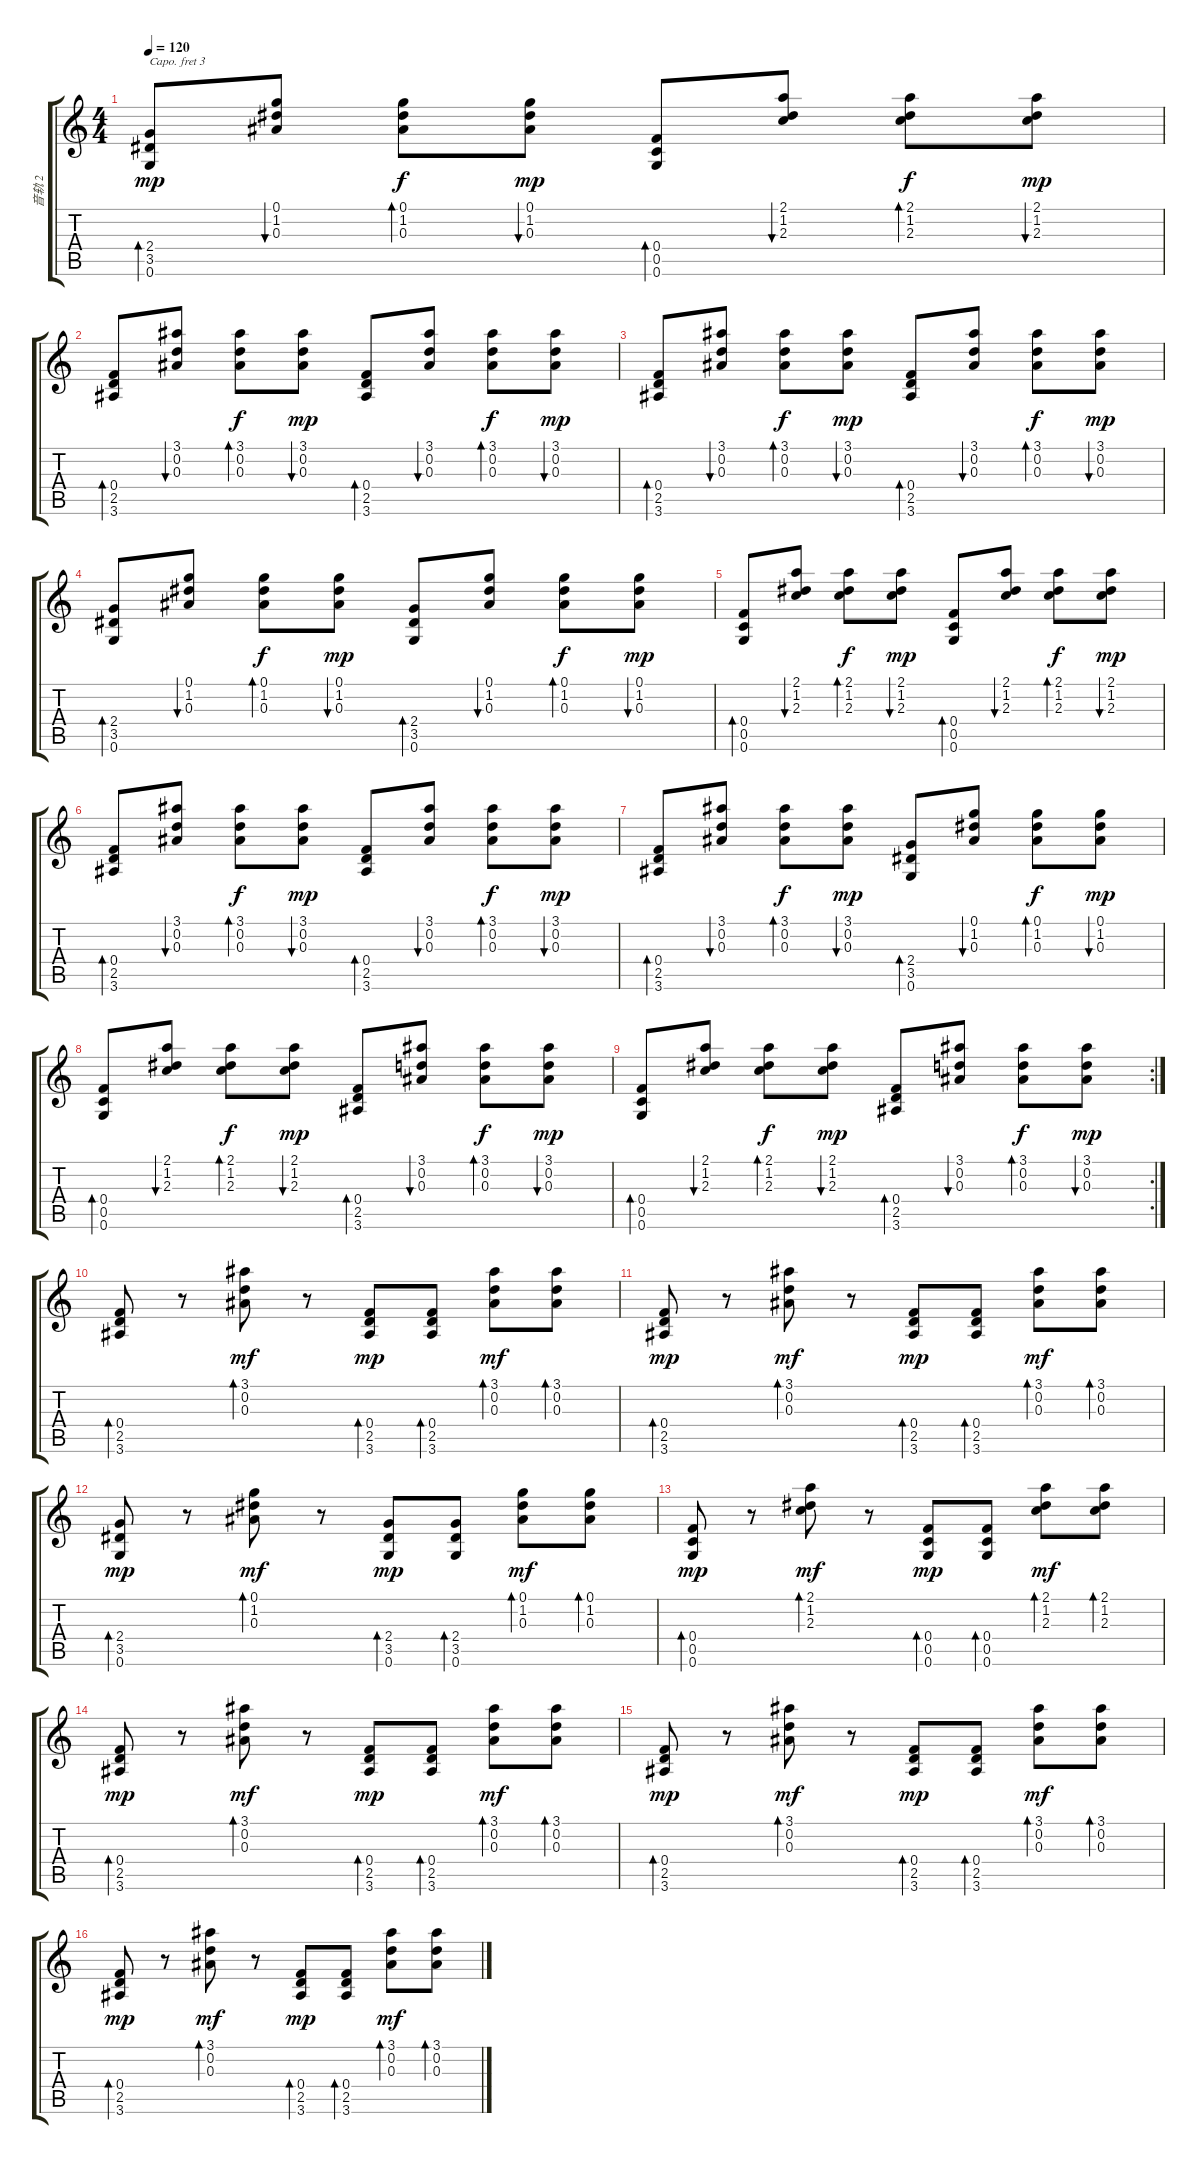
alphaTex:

\track ("音轨 2" "音轨 2") {instrument acousticguitarsteel}
\staff {score tabs}
\capo 3
\tuning (E4 B3 G3 D3 A2 E2) {hide}
\ts (4 4)
\tempo 120
\clef g2
\ks c
(2.4 3.5 0.6).8{bd 30 dy mp} (0.1 1.2 0.3).8{bu 30} (0.1 1.2 0.3).8{bd 30 dy f} (0.1 1.2 0.3).8{bu 30 dy mp} (0.4 0.5 0.6).8{bd 30} (2.1 1.2 2.3).8{bu 30} (2.1 1.2 2.3).8{bd 30 dy f} (2.1 1.2 2.3).8{bu 30 dy mp} |
(0.4 2.5 3.6).8{bd 30} (3.1 0.2 0.3).8{bu 30} (3.1 0.2 0.3).8{bd 30 dy f} (3.1 0.2 0.3).8{bu 30 dy mp} (0.4 2.5 3.6).8{bd 30} (3.1 0.2 0.3).8{bu 30} (3.1 0.2 0.3).8{bd 30 dy f} (3.1 0.2 0.3).8{bu 30 dy mp} |
(0.4 2.5 3.6).8{bd 30} (3.1 0.2 0.3).8{bu 30} (3.1 0.2 0.3).8{bd 30 dy f} (3.1 0.2 0.3).8{bu 30 dy mp} (0.4 2.5 3.6).8{bd 30} (3.1 0.2 0.3).8{bu 30} (3.1 0.2 0.3).8{bd 30 dy f} (3.1 0.2 0.3).8{bu 30 dy mp} |
(2.4 3.5 0.6).8{bd 30} (0.1 1.2 0.3).8{bu 30} (0.1 1.2 0.3).8{bd 30 dy f} (0.1 1.2 0.3).8{bu 30 dy mp} (2.4 3.5 0.6).8{bd 30} (0.1 1.2 0.3).8{bu 30} (0.1 1.2 0.3).8{bd 30 dy f} (0.1 1.2 0.3).8{bu 30 dy mp} |
(0.4 0.5 0.6).8{bd 30} (2.1 1.2 2.3).8{bu 30} (2.1 1.2 2.3).8{bd 30 dy f} (2.1 1.2 2.3).8{bu 30 dy mp} (0.4 0.5 0.6).8{bd 30} (2.1 1.2 2.3).8{bu 30} (2.1 1.2 2.3).8{bd 30 dy f} (2.1 1.2 2.3).8{bu 30 dy mp} |
(0.4 2.5 3.6).8{bd 30} (3.1 0.2 0.3).8{bu 30} (3.1 0.2 0.3).8{bd 30 dy f} (3.1 0.2 0.3).8{bu 30 dy mp} (0.4 2.5 3.6).8{bd 30} (3.1 0.2 0.3).8{bu 30} (3.1 0.2 0.3).8{bd 30 dy f} (3.1 0.2 0.3).8{bu 30 dy mp} |
(0.4 2.5 3.6).8{bd 30} (3.1 0.2 0.3).8{bu 30} (3.1 0.2 0.3).8{bd 30 dy f} (3.1 0.2 0.3).8{bu 30 dy mp} (2.4 3.5 0.6).8{bd 30} (0.1 1.2 0.3).8{bu 30} (0.1 1.2 0.3).8{bd 30 dy f} (0.1 1.2 0.3).8{bu 30 dy mp} |
(0.4 0.5 0.6).8{bd 30} (2.1 1.2 2.3).8{bu 30} (2.1 1.2 2.3).8{bd 30 dy f} (2.1 1.2 2.3).8{bu 30 dy mp} (0.4 2.5 3.6).8{bd 30} (3.1 0.2 0.3).8{bu 30} (3.1 0.2 0.3).8{bd 30 dy f} (3.1 0.2 0.3).8{bu 30 dy mp} |
\rc 2
(0.4 0.5 0.6).8{bd 30} (2.1 1.2 2.3).8{bu 30} (2.1 1.2 2.3).8{bd 30 dy f} (2.1 1.2 2.3).8{bu 30 dy mp} (0.4 2.5 3.6).8{bd 30} (3.1 0.2 0.3).8{bu 30} (3.1 0.2 0.3).8{bd 30 dy f} (3.1 0.2 0.3).8{bu 30 dy mp} |
(0.4 2.5 3.6).8{bd 30} r.8 (3.1 0.2 0.3).8{bd 30 dy mf} r.8 (0.4 2.5 3.6).8{bd 30 dy mp} (0.4 2.5 3.6).8{bd 30} (3.1 0.2 0.3).8{bd 30 dy mf} (3.1 0.2 0.3).8{bd 60} |
(0.4 2.5 3.6).8{bd 30 dy mp} r.8 (3.1 0.2 0.3).8{bd 30 dy mf} r.8 (0.4 2.5 3.6).8{bd 30 dy mp} (0.4 2.5 3.6).8{bd 30} (3.1 0.2 0.3).8{bd 30 dy mf} (3.1 0.2 0.3).8{bd 60} |
(2.4 3.5 0.6).8{bd 30 dy mp} r.8 (0.1 1.2 0.3).8{bd 30 dy mf} r.8 (2.4 3.5 0.6).8{bd 30 dy mp} (2.4 3.5 0.6).8{bd 30} (0.1 1.2 0.3).8{bd 30 dy mf} (0.1 1.2 0.3).8{bd 60} |
(0.4 0.5 0.6).8{bd 30 dy mp} r.8 (2.1 1.2 2.3).8{bd 30 dy mf} r.8 (0.4 0.5 0.6).8{bd 30 dy mp} (0.4 0.5 0.6).8{bd 30} (2.1 1.2 2.3).8{bd 30 dy mf} (2.1 1.2 2.3).8{bd 60} |
(0.4 2.5 3.6).8{bd 30 dy mp} r.8 (3.1 0.2 0.3).8{bd 30 dy mf} r.8 (0.4 2.5 3.6).8{bd 30 dy mp} (0.4 2.5 3.6).8{bd 30} (3.1 0.2 0.3).8{bd 30 dy mf} (3.1 0.2 0.3).8{bd 60} |
(0.4 2.5 3.6).8{bd 30 dy mp} r.8 (3.1 0.2 0.3).8{bd 30 dy mf} r.8 (0.4 2.5 3.6).8{bd 30 dy mp} (0.4 2.5 3.6).8{bd 30} (3.1 0.2 0.3).8{bd 30 dy mf} (3.1 0.2 0.3).8{bd 60} |
(0.4 2.5 3.6).8{bd 30 dy mp} r.8 (3.1 0.2 0.3).8{bd 30 dy mf} r.8 (0.4 2.5 3.6).8{bd 30 dy mp} (0.4 2.5 3.6).8{bd 30} (3.1 0.2 0.3).8{bd 30 dy mf} (3.1 0.2 0.3).8{bd 60}
